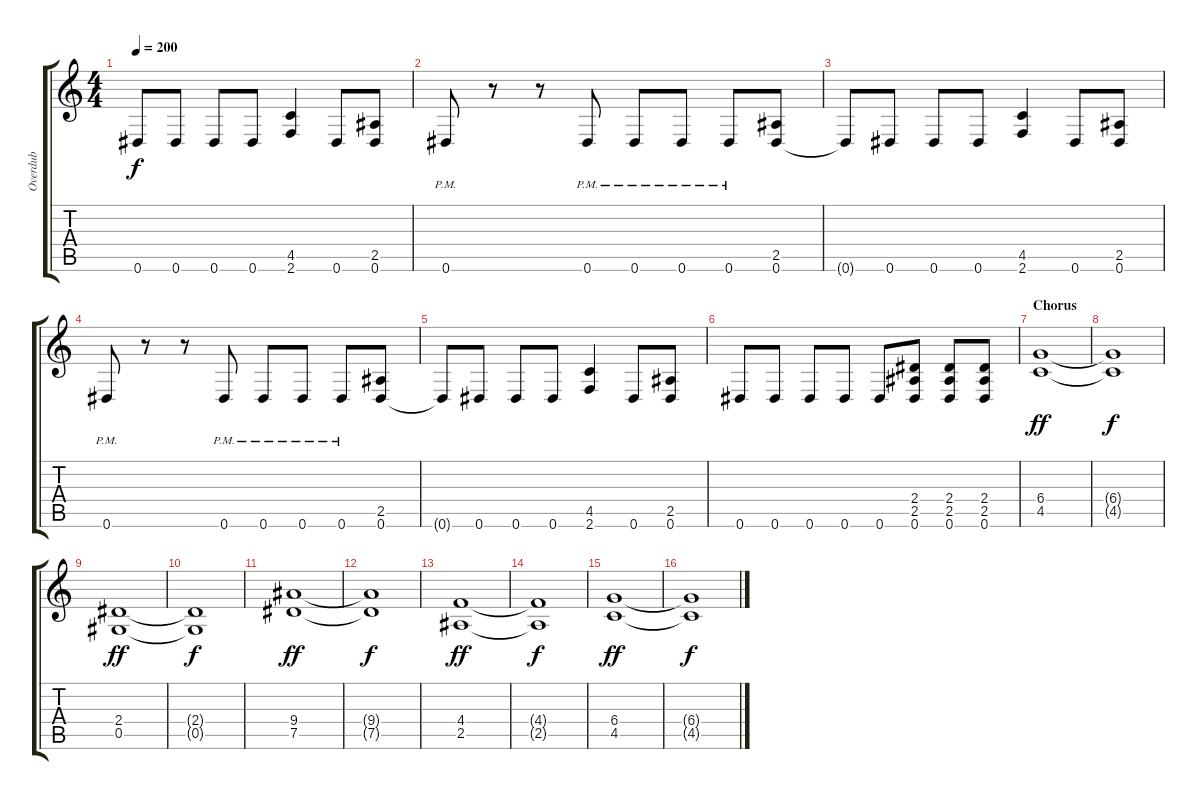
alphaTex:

\track ("Overdub" "Overdub") {instrument overdrivenguitar}
\staff {score tabs}
\tuning (Eb4 Bb3 Gb3 Db3 Ab2 Eb2) {hide}
\ts (4 4)
\tempo 200
\clef g2
\ks c
0.6{t}.8{dy f} 0.6.8 0.6.8 0.6.8 (4.5 2.6).4 0.6.8 (2.5 0.6).8 |
0.6{pm}.8 r.8 r.8 0.6{pm}.8 0.6{pm}.8 0.6{pm}.8 0.6{pm}.8 (2.5 0.6).8 |
0.6{t}.8 0.6.8 0.6.8 0.6.8 (4.5 2.6).4 0.6.8 (2.5 0.6).8 |
0.6{pm}.8 r.8 r.8 0.6{pm}.8 0.6{pm}.8 0.6{pm}.8 0.6{pm}.8 (2.5 0.6).8 |
0.6{t}.8 0.6.8 0.6.8 0.6.8 (4.5 2.6).4 0.6.8 (2.5 0.6).8 |
0.6.8 0.6.8 0.6.8 0.6.8 0.6.8 (2.4 2.5 0.6).8 (2.4 2.5 0.6).8 (2.4 2.5 0.6).8 |
\section ("" "Chorus")
(6.4 4.5).1{dy ff} |
(6.4{t} 4.5{t}).1{dy f} |
(2.4 0.5).1{dy ff} |
(2.4{t} 0.5{t}).1{dy f} |
(9.4 7.5).1{dy ff} |
(9.4{t} 7.5{t}).1{dy f} |
(4.4 2.5).1{dy ff} |
(4.4{t} 2.5{t}).1{dy f} |
(6.4 4.5).1{dy ff} |
(6.4{t} 4.5{t}).1{dy f}
